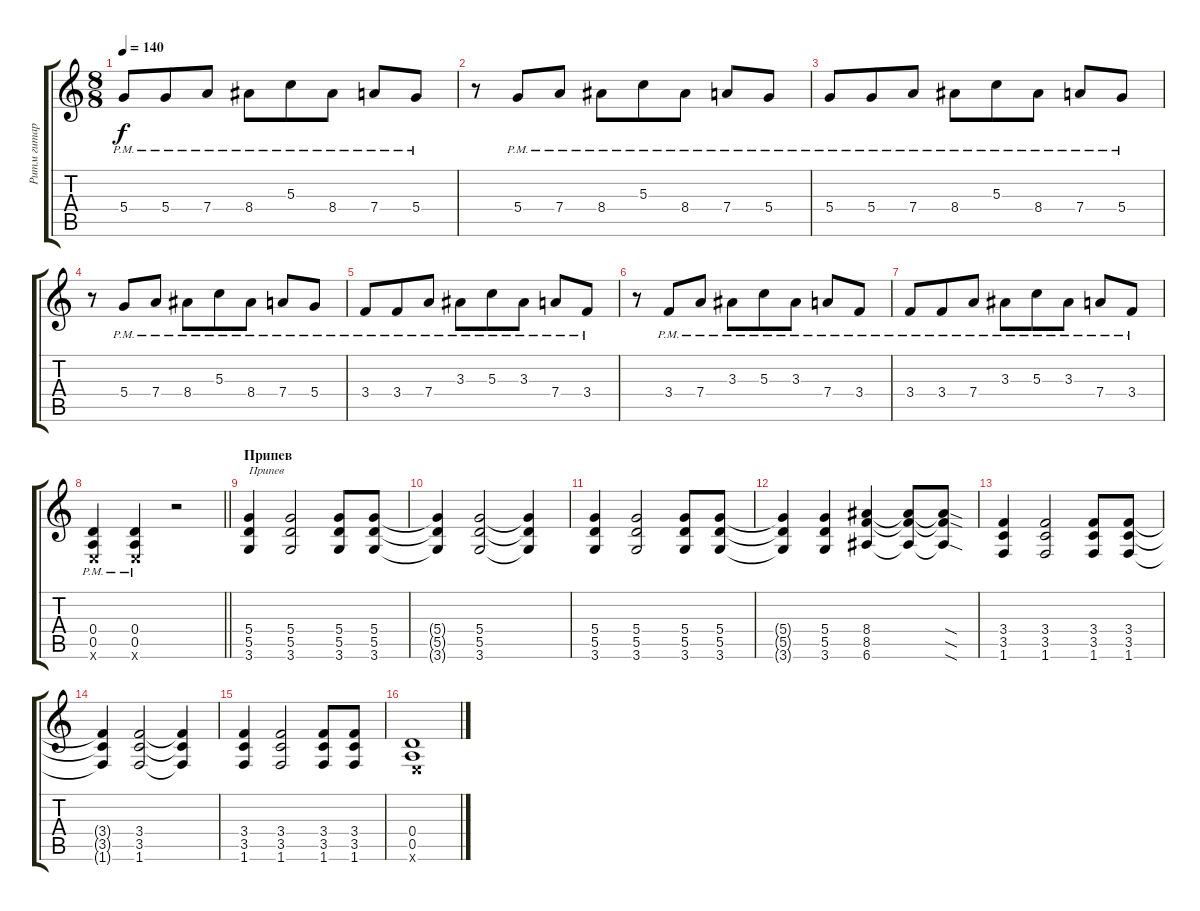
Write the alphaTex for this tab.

\track ("Ритм гитара" "Ритм гитар") {instrument acousticguitarnylon}
\staff {score tabs}
\tuning (E4 B3 G3 D3 A2 E2) {hide}
\ts (8 8)
\tempo 140
\clef g2
\ks c
5.4{pm}.8{dy f} 5.4{pm}.8 7.4{pm}.8 8.4{pm}.8 5.3{pm}.8 8.4{pm}.8 7.4{pm}.8 5.4{pm}.8 |
r.8 5.4{pm}.8 7.4{pm}.8 8.4{pm}.8 5.3{pm}.8 8.4{pm}.8 7.4{pm}.8 5.4{pm}.8 |
5.4{pm}.8 5.4{pm}.8 7.4{pm}.8 8.4{pm}.8 5.3{pm}.8 8.4{pm}.8 7.4{pm}.8 5.4{pm}.8 |
r.8 5.4{pm}.8 7.4{pm}.8 8.4{pm}.8 5.3{pm}.8 8.4{pm}.8 7.4{pm}.8 5.4{pm}.8 |
3.4{pm}.8 3.4{pm}.8 7.4{pm}.8 3.3{pm}.8 5.3{pm}.8 3.3{pm}.8 7.4{pm}.8 3.4{pm}.8 |
r.8 3.4{pm}.8 7.4{pm}.8 3.3{pm}.8 5.3{pm}.8 3.3{pm}.8 7.4{pm}.8 3.4{pm}.8 |
3.4{pm}.8 3.4{pm}.8 7.4{pm}.8 3.3{pm}.8 5.3{pm}.8 3.3{pm}.8 7.4{pm}.8 3.4{pm}.8 |
\barLineRight lightlight
(0.4{pm} 0.5{pm} 0.6{pm x}).4 (0.4{pm} 0.5{pm} 0.6{pm x}).4 r.2 |
\section ("" "Припев")
(5.4 5.5 3.6).4{txt "Припев" volume 12} (5.4 5.5 3.6).2 (5.4 5.5 3.6).8 (5.4 5.5 3.6).8 |
(5.4{t} 5.5{t} 3.6{t}).4 (5.4 5.5 3.6).2 (5.4{t} 5.5{t} 3.6{t}).4 |
(5.4 5.5 3.6).4 (5.4 5.5 3.6).2 (5.4 5.5 3.6).8 (5.4 5.5 3.6).8 |
(5.4{t} 5.5{t} 3.6{t}).4 (5.4 5.5 3.6).4 (8.4 8.5 6.6).4 (8.4{t} 8.5{t} 6.6{t}).8 (8.4{sod t} 8.5{sod t} 6.6{sod t}).8 |
(3.4 3.5 1.6).4 (3.4 3.5 1.6).2 (3.4 3.5 1.6).8 (3.4 3.5 1.6).8 |
(3.4{t} 3.5{t} 1.6{t}).4 (3.4 3.5 1.6).2 (3.4{t} 3.5{t} 1.6{t}).4 |
(3.4 3.5 1.6).4 (3.4 3.5 1.6).2 (3.4 3.5 1.6).8 (3.4 3.5 1.6).8 |
(0.4 0.5 0.6{x}).1
